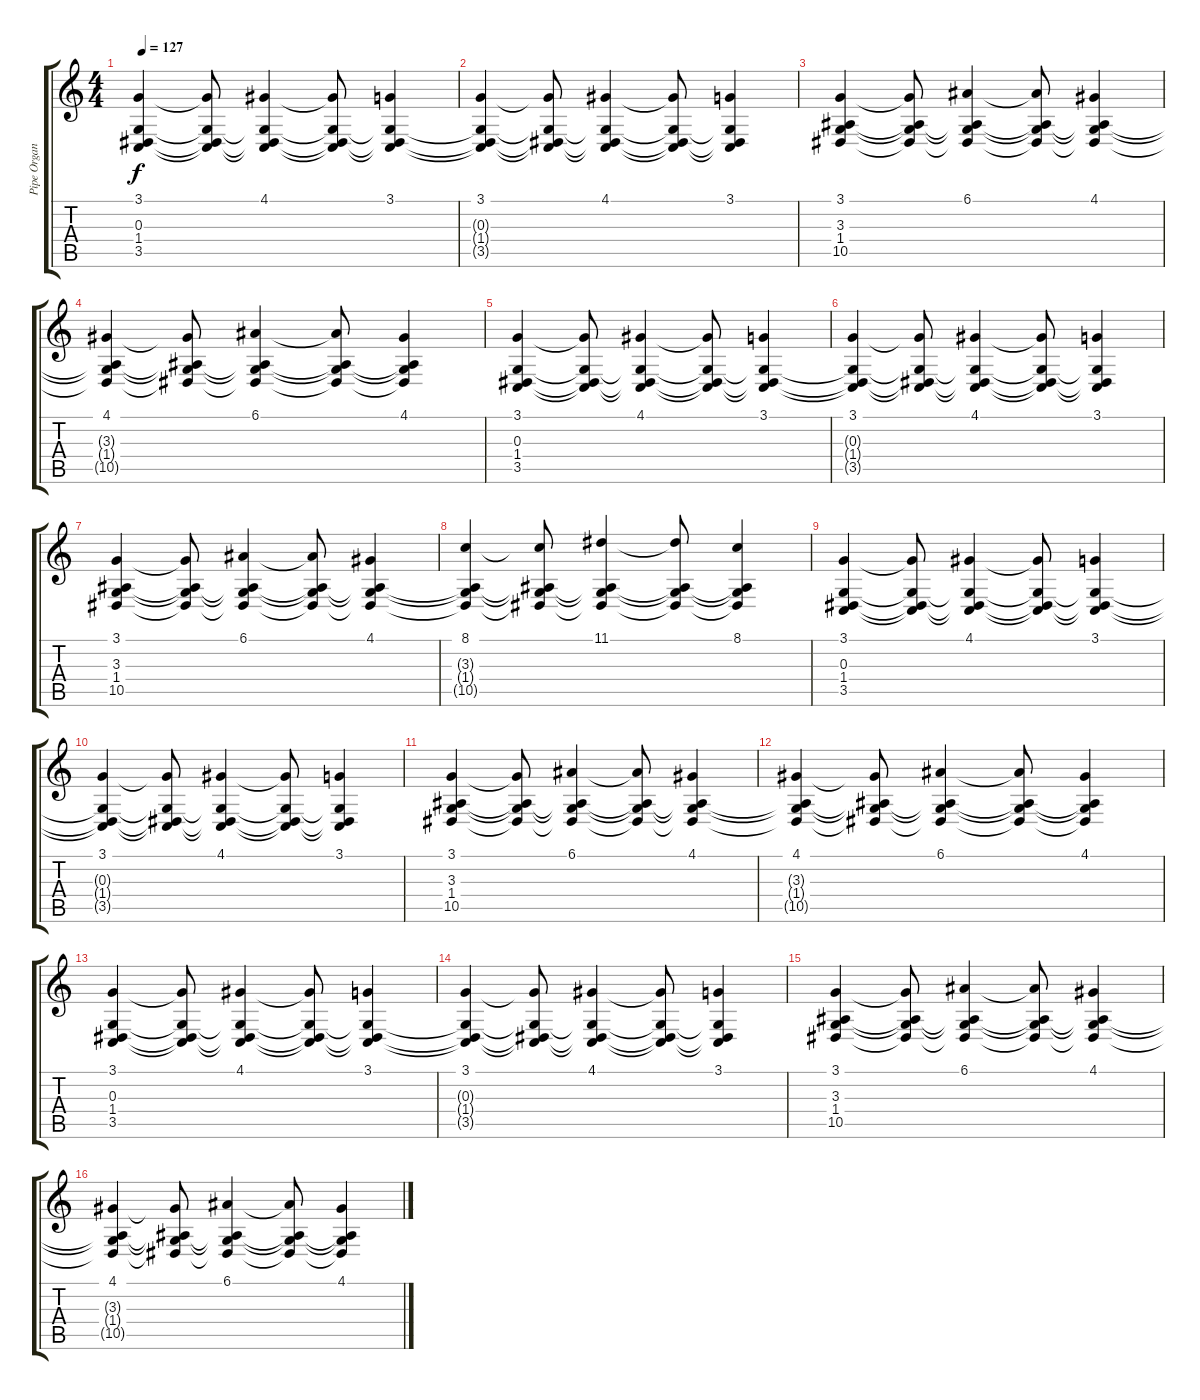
\track ("Pipe Organ" "Pipe Organ") {instrument churchorgan}
\staff {score tabs}
\tuning (E4 B3 G3 D3 A2 E2) {hide}
\ts (4 4)
\tempo 127
\clef g2
\ks c
(3.1 0.3 1.4 3.5).4{dy f} (3.1{t} 0.3{t} 1.4{t} 3.5{t}).8 (4.1 0.3{t} 1.4{t} 3.5{t}).4 (4.1{t} 0.3{t} 1.4{t} 3.5{t}).8 (3.1 0.3{t} 1.4{t} 3.5{t}).4 |
(3.1 0.3{t} 1.4{t} 3.5{t}).4 (3.1{t} 0.3{t} 1.4{t} 3.5{t}).8 (4.1 0.3{t} 1.4{t} 3.5{t}).4 (4.1{t} 0.3{t} 1.4{t} 3.5{t}).8 (3.1 0.3{t} 1.4{t} 3.5{t}).4 |
(3.1 3.3 1.4 10.5).4 (3.1{t} 3.3{t} 1.4{t} 10.5{t}).8 (6.1 3.3{t} 1.4{t} 10.5{t}).4 (6.1{t} 3.3{t} 1.4{t} 10.5{t}).8 (4.1 3.3{t} 1.4{t} 10.5{t}).4 |
(4.1 3.3{t} 1.4{t} 10.5{t}).4 (4.1{t} 3.3{t} 1.4{t} 10.5{t}).8 (6.1 3.3{t} 1.4{t} 10.5{t}).4 (6.1{t} 3.3{t} 1.4{t} 10.5{t}).8 (4.1 3.3{t} 1.4{t} 10.5{t}).4 |
(3.1 0.3 1.4 3.5).4 (3.1{t} 0.3{t} 1.4{t} 3.5{t}).8 (4.1 0.3{t} 1.4{t} 3.5{t}).4 (4.1{t} 0.3{t} 1.4{t} 3.5{t}).8 (3.1 0.3{t} 1.4{t} 3.5{t}).4 |
(3.1 0.3{t} 1.4{t} 3.5{t}).4 (3.1{t} 0.3{t} 1.4{t} 3.5{t}).8 (4.1 0.3{t} 1.4{t} 3.5{t}).4 (4.1{t} 0.3{t} 1.4{t} 3.5{t}).8 (3.1 0.3{t} 1.4{t} 3.5{t}).4 |
(3.1 3.3 1.4 10.5).4 (3.1{t} 3.3{t} 1.4{t} 10.5{t}).8 (6.1 3.3{t} 1.4{t} 10.5{t}).4 (6.1{t} 3.3{t} 1.4{t} 10.5{t}).8 (4.1 3.3{t} 1.4{t} 10.5{t}).4 |
(8.1 3.3{t} 1.4{t} 10.5{t}).4 (8.1{t} 3.3{t} 1.4{t} 10.5{t}).8 (11.1 3.3{t} 1.4{t} 10.5{t}).4 (11.1{t} 3.3{t} 1.4{t} 10.5{t}).8 (8.1 3.3{t} 1.4{t} 10.5{t}).4 |
(3.1 0.3 1.4 3.5).4 (3.1{t} 0.3{t} 1.4{t} 3.5{t}).8 (4.1 0.3{t} 1.4{t} 3.5{t}).4 (4.1{t} 0.3{t} 1.4{t} 3.5{t}).8 (3.1 0.3{t} 1.4{t} 3.5{t}).4 |
(3.1 0.3{t} 1.4{t} 3.5{t}).4 (3.1{t} 0.3{t} 1.4{t} 3.5{t}).8 (4.1 0.3{t} 1.4{t} 3.5{t}).4 (4.1{t} 0.3{t} 1.4{t} 3.5{t}).8 (3.1 0.3{t} 1.4{t} 3.5{t}).4 |
(3.1 3.3 1.4 10.5).4 (3.1{t} 3.3{t} 1.4{t} 10.5{t}).8 (6.1 3.3{t} 1.4{t} 10.5{t}).4 (6.1{t} 3.3{t} 1.4{t} 10.5{t}).8 (4.1 3.3{t} 1.4{t} 10.5{t}).4 |
(4.1 3.3{t} 1.4{t} 10.5{t}).4 (4.1{t} 3.3{t} 1.4{t} 10.5{t}).8 (6.1 3.3{t} 1.4{t} 10.5{t}).4 (6.1{t} 3.3{t} 1.4{t} 10.5{t}).8 (4.1 3.3{t} 1.4{t} 10.5{t}).4 |
(3.1 0.3 1.4 3.5).4 (3.1{t} 0.3{t} 1.4{t} 3.5{t}).8 (4.1 0.3{t} 1.4{t} 3.5{t}).4 (4.1{t} 0.3{t} 1.4{t} 3.5{t}).8 (3.1 0.3{t} 1.4{t} 3.5{t}).4 |
(3.1 0.3{t} 1.4{t} 3.5{t}).4 (3.1{t} 0.3{t} 1.4{t} 3.5{t}).8 (4.1 0.3{t} 1.4{t} 3.5{t}).4 (4.1{t} 0.3{t} 1.4{t} 3.5{t}).8 (3.1 0.3{t} 1.4{t} 3.5{t}).4 |
(3.1 3.3 1.4 10.5).4 (3.1{t} 3.3{t} 1.4{t} 10.5{t}).8 (6.1 3.3{t} 1.4{t} 10.5{t}).4 (6.1{t} 3.3{t} 1.4{t} 10.5{t}).8 (4.1 3.3{t} 1.4{t} 10.5{t}).4 |
(4.1 3.3{t} 1.4{t} 10.5{t}).4 (4.1{t} 3.3{t} 1.4{t} 10.5{t}).8 (6.1 3.3{t} 1.4{t} 10.5{t}).4 (6.1{t} 3.3{t} 1.4{t} 10.5{t}).8 (4.1 3.3{t} 1.4{t} 10.5{t}).4
